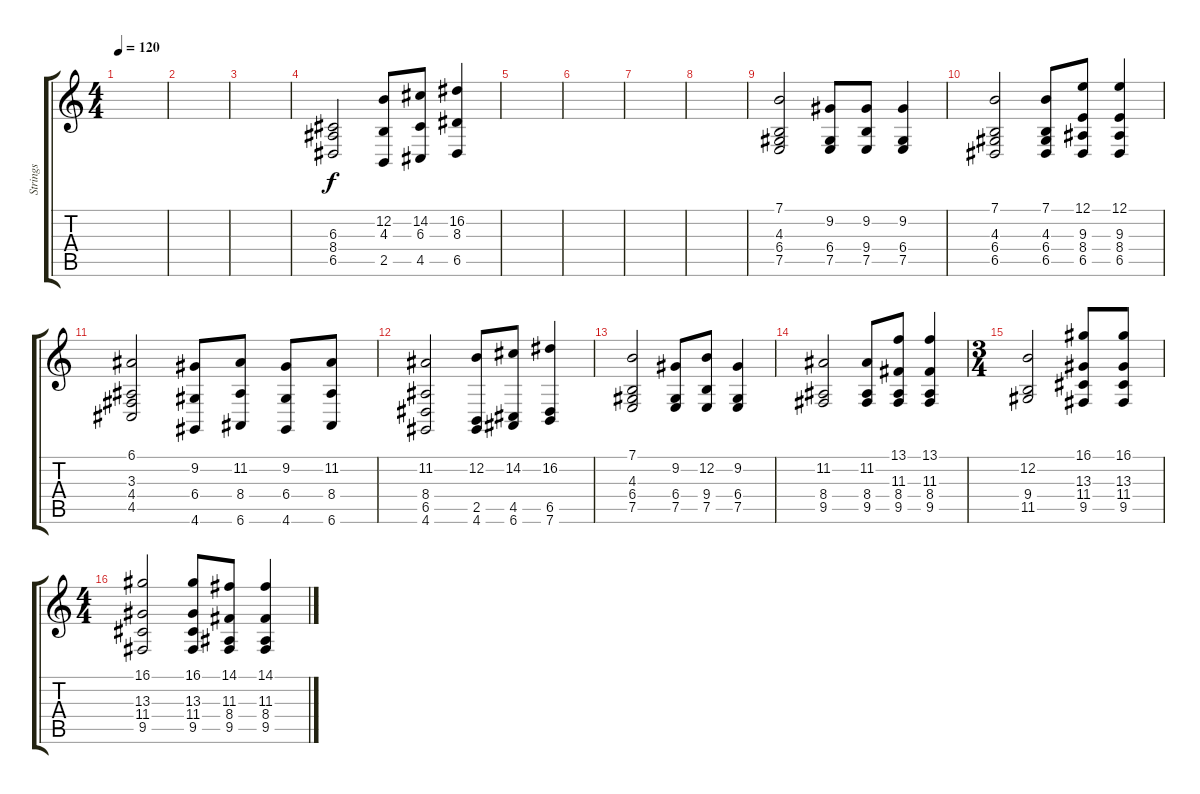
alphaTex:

\track ("Strings" "Strings") {instrument synthstrings1}
\staff {score tabs}
\tuning (E4 B3 G3 D3 A2 E2) {hide}
\ts (4 4)
\tempo 120
\clef g2
\ks c
|
|
|
(6.3 8.4 6.5).2 (12.2 4.3 2.5).8 (14.2 6.3 4.5).8 (16.2 8.3 6.5).4 |
|
|
|
|
(7.1 4.3 6.4 7.5).2 (9.2 6.4 7.5).8 (9.2 9.4 7.5).8 (9.2 6.4 7.5).4 |
(7.1 4.3 6.4 6.5).2 (7.1 4.3 6.4 6.5).8 (12.1 9.3 8.4 6.5).8 (12.1 9.3 8.4 6.5).4 |
(6.1 3.3 4.4 4.5).2 (9.2 6.4 4.6).8 (11.2 8.4 6.6).8 (9.2 6.4 4.6).8 (11.2 8.4 6.6).8 |
(11.2 8.4 6.5 4.6).2 (12.2 2.5 4.6).8 (14.2 4.5 6.6).8 (16.2 6.5 7.6).4 |
(7.1 4.3 6.4 7.5).2 (9.2 6.4 7.5).8 (12.2 9.4 7.5).8 (9.2 6.4 7.5).4 |
(11.2 8.4 9.5).2 (11.2 8.4 9.5).8 (13.1 11.3 8.4 9.5).8 (13.1 11.3 8.4 9.5).4 |
\ts (3 4)
(12.2 9.4 11.5).2 (16.1 13.3 11.4 9.5).8 (16.1 13.3 11.4 9.5).8 |
\ts (4 4)
(16.1 13.3 11.4 9.5).2 (16.1 13.3 11.4 9.5).8 (14.1 11.3 8.4 9.5).8 (14.1 11.3 8.4 9.5).4{volume 0}
